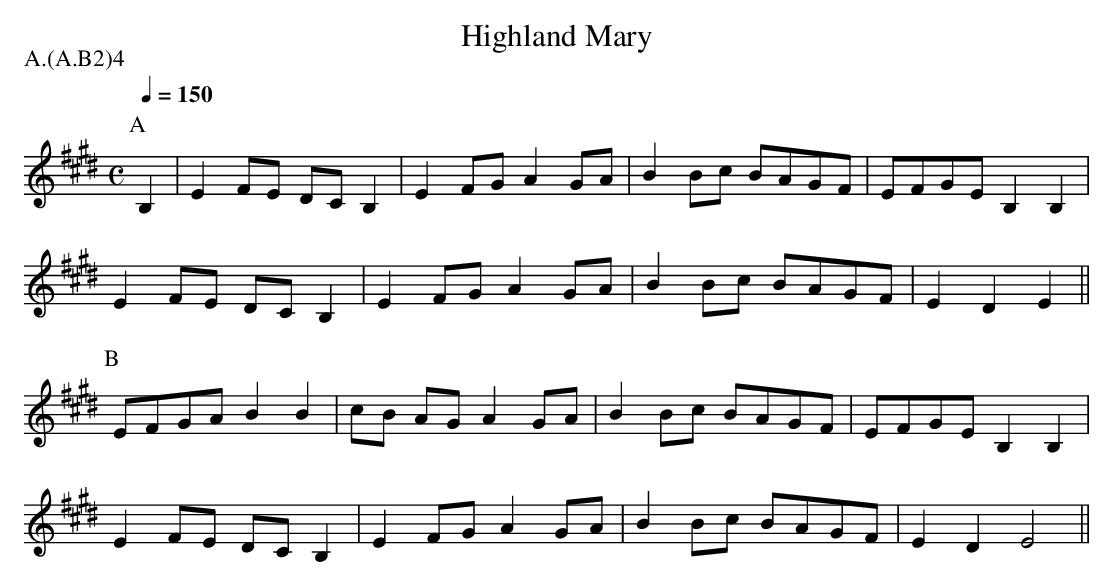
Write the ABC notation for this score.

X:1
T:Highland Mary
M:C
L:1/8
Q:1/4=150
P:A.(A.B2)4
K:Emaj
P:A
B,2 | E2 FE DC B,2 | E2 FG A2 GA |\
B2 Bc BAGF | EFGE B,2 B,2 |
E2 FE DC B,2 | E2 FG A2 GA |\
B2 Bc BAGF | E2 D2 E2 ||
P:B
EFGA B2 B2 | cB AG A2 GA |\
B2 Bc BAGF | EFGE B,2 B,2 |
E2 FE DC B,2 | E2 FG A2 GA |\
B2 Bc BAGF | E2 D2 E4 ||
